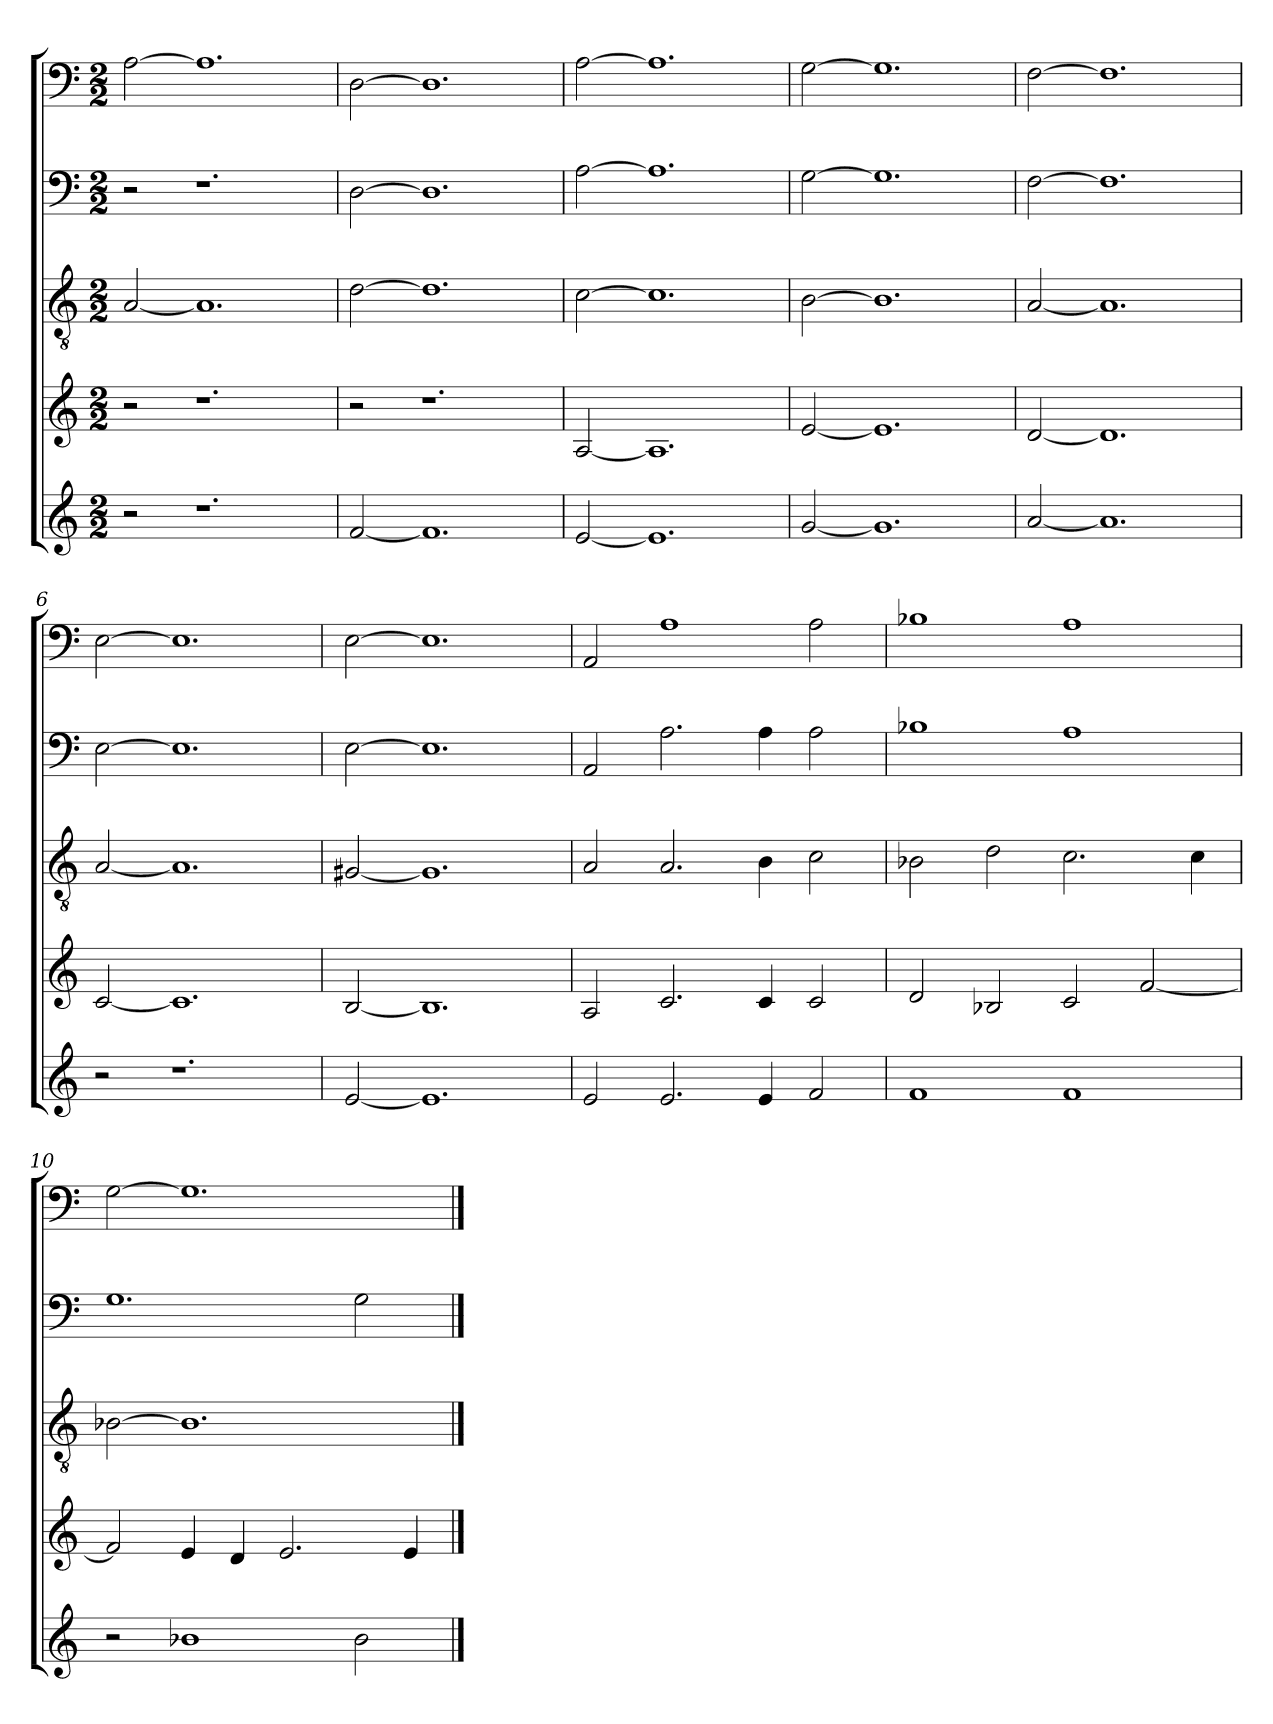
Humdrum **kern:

**kern	**kern	**kern	**kern	**kern
*part5	*part4	*part3	*part2	*part1
*staff5	*staff4	*staff3	*staff2	*staff1
*	*	*clefGv2	*clefF4	*clefF4
*k[]	*k[]	*k[]	*k[]	*k[]
*a:	*a:	*a:	*a:	*a:
*M2/2	*M2/2	*M2/2	*M2/2	*M2/2
=1	=1	=1	=1	=1
2r	2r	[2A	2r	[2A
1.r	1.r	1.A]	1.r	1.A]
=2	=2	=2	=2	=2
[2f	2r	[2d	[2D	[2D
1.f]	1.r	1.d]	1.D]	1.D]
=3	=3	=3	=3	=3
[2e	[2A	[2c	[2A	[2A
1.e]	1.A]	1.c]	1.A]	1.A]
=4	=4	=4	=4	=4
[2g	[2e	[2B	[2G	[2G
1.g]	1.e]	1.B]	1.G]	1.G]
=5	=5	=5	=5	=5
[2a	[2d	[2A	[2F	[2F
1.a]	1.d]	1.A]	1.F]	1.F]
=6	=6	=6	=6	=6
2r	[2c	[2A	[2E	[2E
1.r	1.c]	1.A]	1.E]	1.E]
=7	=7	=7	=7	=7
[2e	[2B	[2G#X	[2E	[2E
1.e]	1.B]	1.G#]	1.E]	1.E]
=8	=8	=8	=8	=8
2e	2A	2A	2AA	2AA
2.e	2.c	2.A	2.A	1A
4e	4c	4B	4A	.
2f	2c	2c	2A	2A
=9	=9	=9	=9	=9
1f	2d	2B-X	1B-X	1B-X
.	2B-X	2d	.	.
1f	2c	2.c	1A	1A
.	[2f	.	.	.
.	.	4c	.	.
=10	=10	=10	=10	=10
2r	2f]	[2B-X	1.G	[2G
1b-X	4e	1.B-]	.	1.G]
.	4d	.	.	.
.	2.e	.	.	.
2b-	.	.	2G	.
.	4e	.	.	.
==	==	==	==	==
*-	*-	*-	*-	*-
